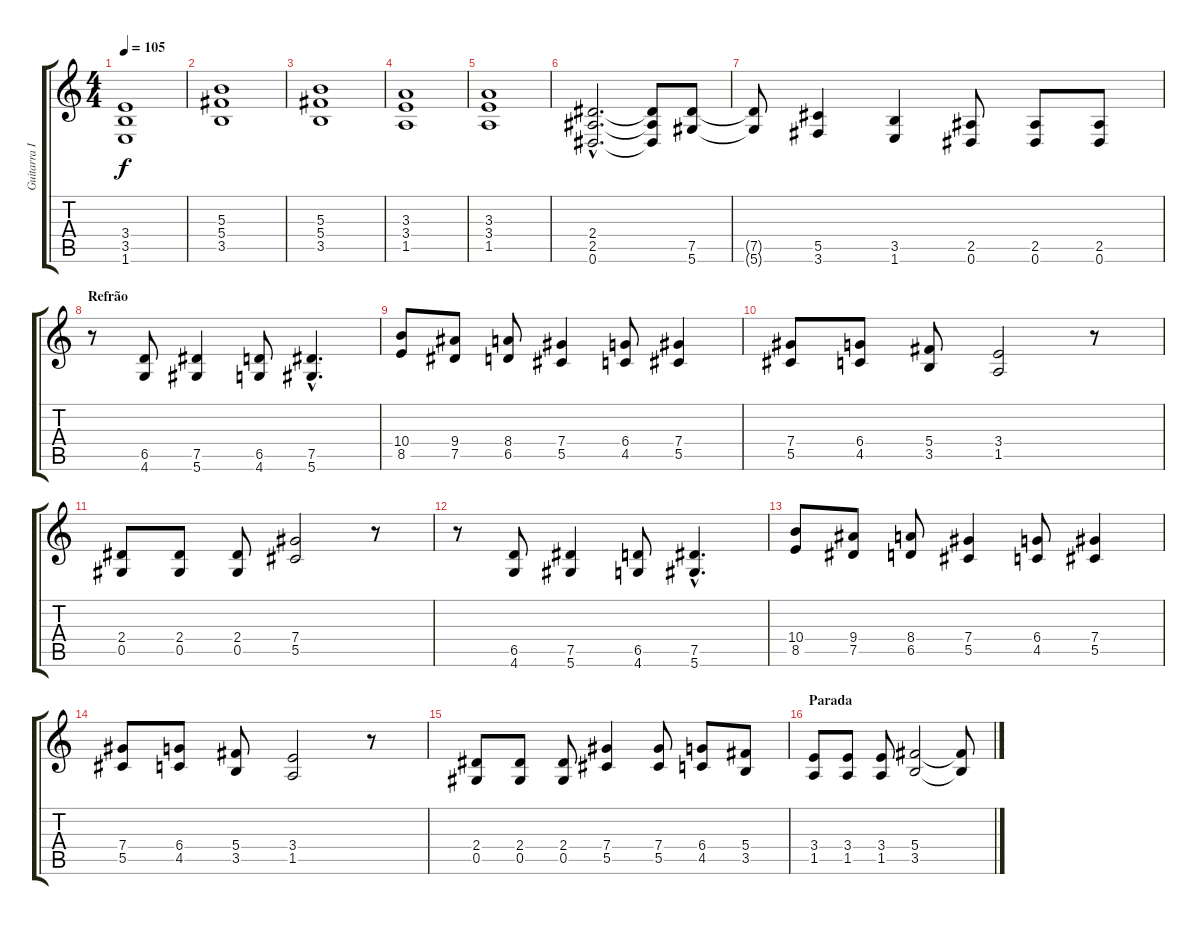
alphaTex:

\track ("Guitarra II (Base)" "Guitarra I") {instrument distortionguitar}
\staff {score tabs}
\tuning (Eb4 Bb3 Gb3 Db3 Ab2 Eb2) {hide}
\ts (4 4)
\tempo 105
\clef g2
\ks c
(3.4 3.5 1.6).1{dy f} |
(5.3 5.4 3.5).1 |
(5.3 5.4 3.5).1 |
(3.3 3.4 1.5).1 |
(3.3 3.4 1.5).1 |
(2.4{hac} 2.5{hac} 0.6{hac}).2{d} (2.4{t} 2.5{t} 0.6{t}).8 (7.5 5.6).8 |
(7.5{t} 5.6{t}).8 (5.5 3.6).4 (3.5 1.6).4 (2.5 0.6).8 (2.5 0.6).8 (2.5 0.6).8 |
\section ("" "Refrão")
r.8 (6.5 4.6).8 (7.5 5.6).4 (6.5 4.6).8 (7.5{hac} 5.6{hac}).4{d} |
(10.4 8.5).8 (9.4 7.5).8 (8.4 6.5).8 (7.4 5.5).4 (6.4 4.5).8 (7.4 5.5).4 |
(7.4 5.5).8 (6.4 4.5).8 (5.4 3.5).8 (3.4 1.5).2 r.8 |
(2.4 0.5).8 (2.4 0.5).8 (2.4 0.5).8 (7.4 5.5).2 r.8 |
r.8 (6.5 4.6).8 (7.5 5.6).4 (6.5 4.6).8 (7.5{hac} 5.6{hac}).4{d} |
(10.4 8.5).8 (9.4 7.5).8 (8.4 6.5).8 (7.4 5.5).4 (6.4 4.5).8 (7.4 5.5).4 |
(7.4 5.5).8 (6.4 4.5).8 (5.4 3.5).8 (3.4 1.5).2 r.8 |
(2.4 0.5).8 (2.4 0.5).8 (2.4 0.5).8 (7.4 5.5).4 (7.4 5.5).8 (6.4 4.5).8 (5.4 3.5).8 |
\section ("" "Parada")
(3.4 1.5).8 (3.4 1.5).8 (3.4 1.5).8 (5.4 3.5).2 (5.4{t} 3.5{t}).8
